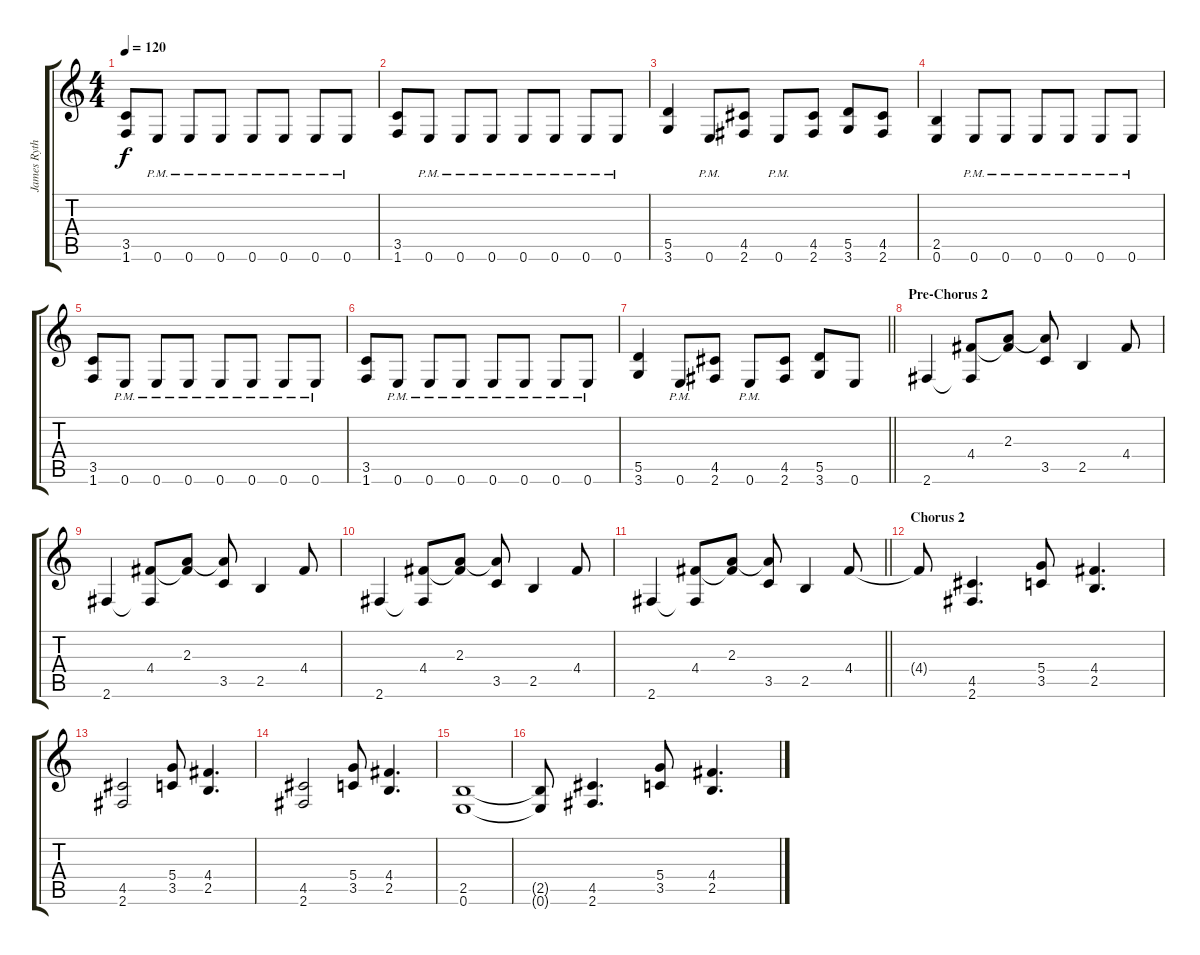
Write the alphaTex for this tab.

\track ("James Rythm 1" "James Ryth") {instrument distortionguitar}
\staff {score tabs}
\tuning (E4 B3 G3 D3 A2 E2) {hide}
\ts (4 4)
\tempo 120
\clef g2
\ks c
(3.5 1.6).8{dy f} 0.6{pm}.8 0.6{pm}.8 0.6{pm}.8 0.6{pm}.8 0.6{pm}.8 0.6{pm}.8 0.6{pm}.8 |
(3.5 1.6).8 0.6{pm}.8 0.6{pm}.8 0.6{pm}.8 0.6{pm}.8 0.6{pm}.8 0.6{pm}.8 0.6{pm}.8 |
(5.5 3.6).4 0.6{pm}.8 (4.5 2.6).8 0.6{pm}.8 (4.5 2.6).8 (5.5 3.6).8 (4.5 2.6).8 |
(2.5 0.6).4 0.6{pm}.8 0.6{pm}.8 0.6{pm}.8 0.6{pm}.8 0.6{pm}.8 0.6{pm}.8 |
(3.5 1.6).8 0.6{pm}.8 0.6{pm}.8 0.6{pm}.8 0.6{pm}.8 0.6{pm}.8 0.6{pm}.8 0.6{pm}.8 |
(3.5 1.6).8 0.6{pm}.8 0.6{pm}.8 0.6{pm}.8 0.6{pm}.8 0.6{pm}.8 0.6{pm}.8 0.6{pm}.8 |
\barLineRight lightlight
(5.5 3.6).4 0.6{pm}.8 (4.5 2.6).8 0.6{pm}.8 (4.5 2.6).8 (5.5 3.6).8 0.6.8 |
\section ("" "Pre-Chorus 2")
2.6.4 (4.4 2.6{t}).8 (2.3 4.4{t}).8 (2.3{t} 3.5).8 2.5.4 4.4.8 |
2.6.4 (4.4 2.6{t}).8 (2.3 4.4{t}).8 (2.3{t} 3.5).8 2.5.4 4.4.8 |
2.6.4 (4.4 2.6{t}).8 (2.3 4.4{t}).8 (2.3{t} 3.5).8 2.5.4 4.4.8 |
\barLineRight lightlight
2.6.4 (4.4 2.6{t}).8 (2.3 4.4{t}).8 (2.3{t} 3.5).8 2.5.4 4.4.8 |
\section ("" "Chorus 2 ")
4.4{t}.8 (4.5 2.6).4{d} (5.4 3.5).8 (4.4 2.5).4{d} |
(4.5 2.6).2 (5.4 3.5).8 (4.4 2.5).4{d} |
(4.5 2.6).2 (5.4 3.5).8 (4.4 2.5).4{d} |
(2.5 0.6).1 |
(2.5{t} 0.6{t}).8 (4.5 2.6).4{d} (5.4 3.5).8 (4.4 2.5).4{d}
